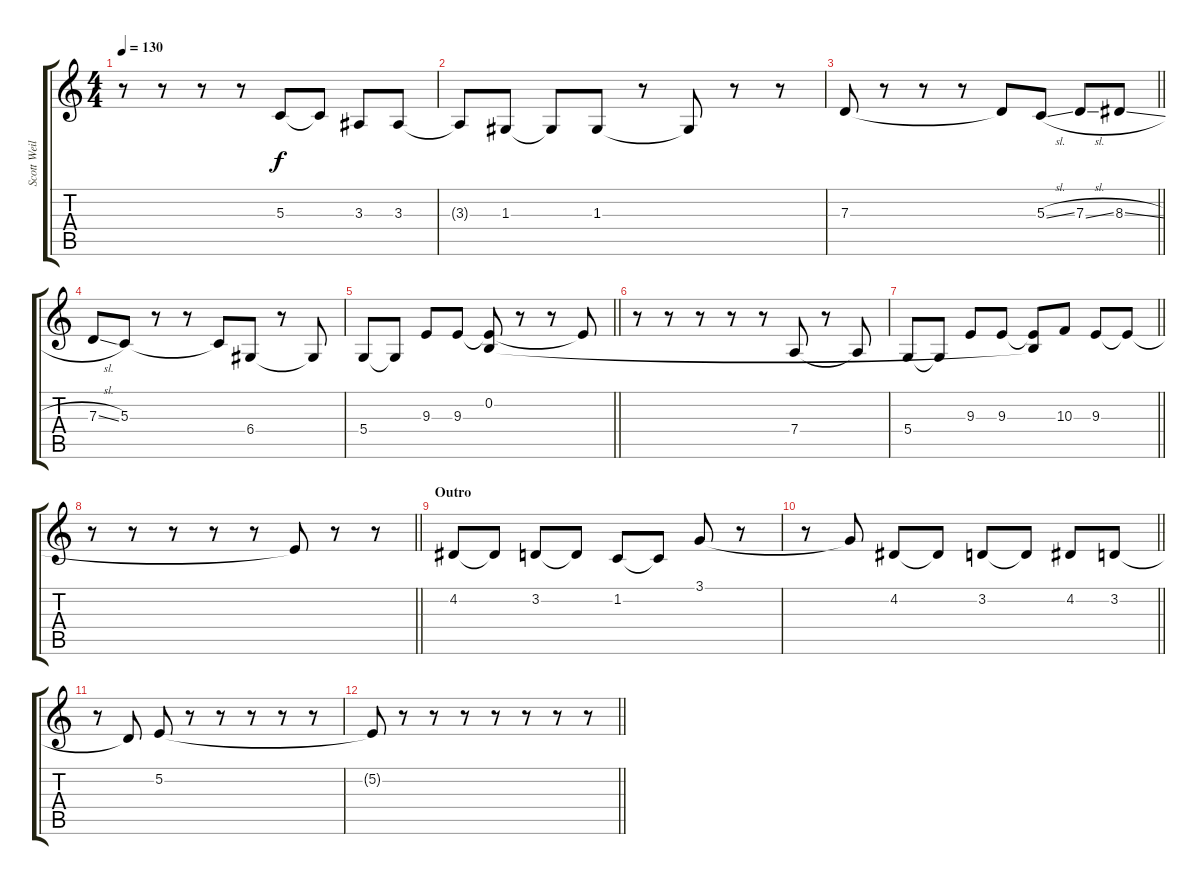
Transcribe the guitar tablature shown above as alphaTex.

\track ("Scott Weiland (Voice)" "Scott Weil") {instrument lead2sawtooth}
\staff {score tabs}
\tuning (E4 B3 G3 D3 A2 E2) {hide}
\ts (4 4)
\tempo 130
\clef g2
\ks c
r.8{dy f} r.8 r.8 r.8 5.3.8 5.3{t}.8 3.3.8 3.3.8 |
3.3{t}.8 1.3.8 1.3{t}.8 1.3.8 r.8 1.3{t}.8 r.8 r.8 |
\barLineRight lightlight
7.3.8 r.8 r.8 r.8 7.3{t}.8 5.3{sl}.8 7.3{sl}.8 8.3{sl}.8 |
7.3{sl}.8 5.3.8 r.8 r.8 5.3{t}.8 6.4.8 r.8 6.4{t}.8 |
\barLineRight lightlight
5.4.8 5.4{t}.8 9.3.8 9.3.8 (0.2 9.3{t}).8 r.8 r.8 9.3{t}.8 |
r.8 r.8 r.8 r.8 r.8 7.4.8 r.8 7.4{t}.8 |
\barLineRight lightlight
5.4.8 5.4{t}.8 9.3.8 9.3.8 (0.2{t} 9.3{t}).8 10.3.8 9.3.8 9.3{t}.8 |
\barLineRight lightlight
r.8 r.8 r.8 r.8 r.8 9.3{t}.8 r.8 r.8 |
\section ("" "Outro")
4.2.8 4.2{t}.8 3.2.8 3.2{t}.8 1.2.8 1.2{t}.8 3.1.8 r.8 |
\barLineRight lightlight
r.8 3.1{t}.8 4.2.8 4.2{t}.8 3.2.8 3.2{t}.8 4.2.8 3.2.8 |
r.8 3.2{t}.8 5.2.8 r.8 r.8 r.8 r.8 r.8 |
\barLineRight lightlight
5.2{t}.8 r.8 r.8 r.8 r.8 r.8 r.8 r.8
